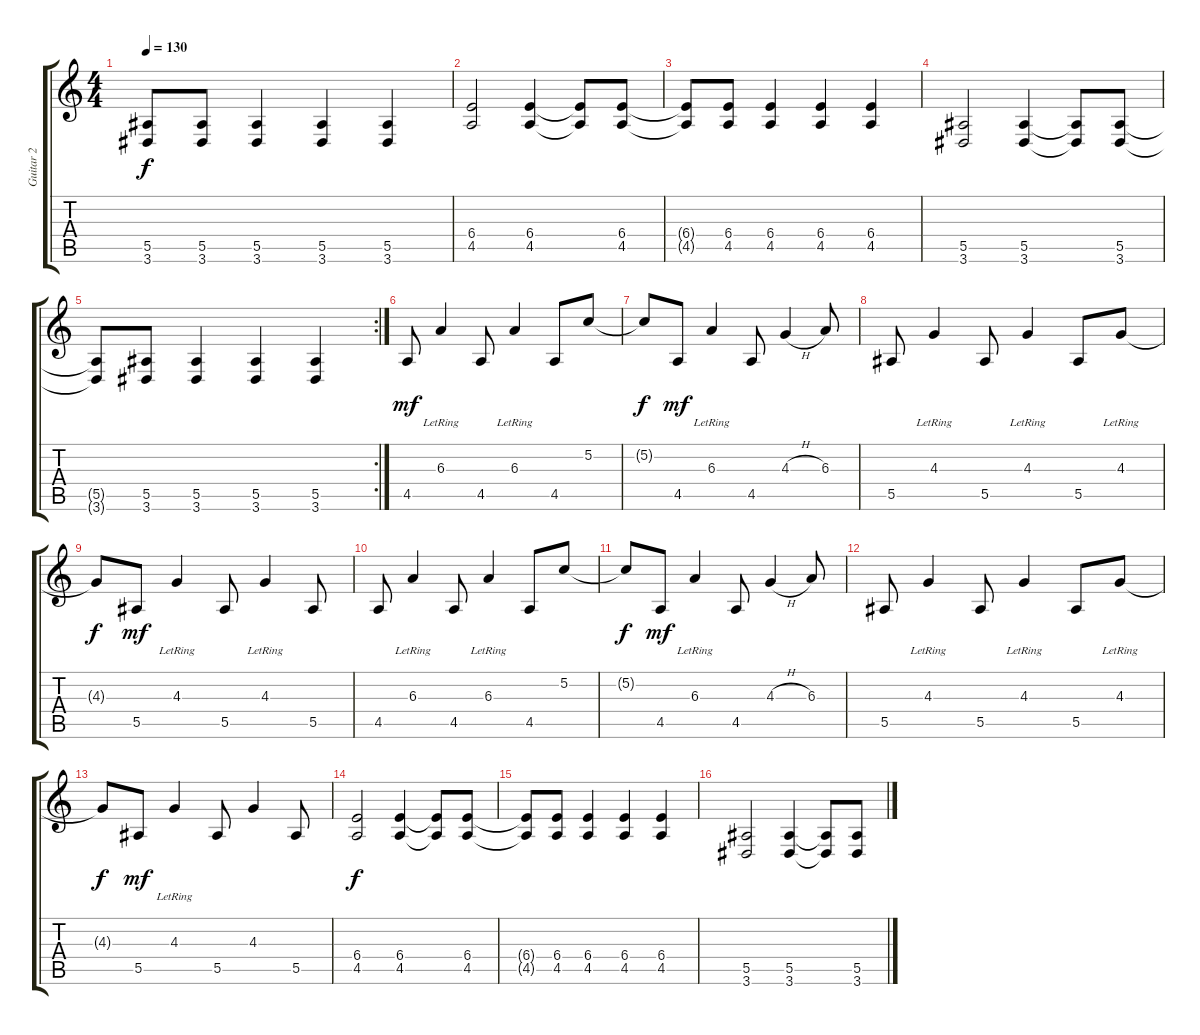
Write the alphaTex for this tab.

\track ("Guitar 2" "Guitar 2") {instrument distortionguitar}
\staff {score tabs}
\tuning (C4 G3 Eb3 Bb2 F2 C2) {hide}
\ts (4 4)
\tempo 130
\clef g2
\ks c
(5.5{t} 3.6{t}).8{dy f} (5.5 3.6).8 (5.5 3.6).4 (5.5 3.6).4 (5.5 3.6).4 |
(6.4 4.5).2 (6.4 4.5).4 (6.4{t} 4.5{t}).8 (6.4 4.5).8 |
(6.4{t} 4.5{t}).8 (6.4 4.5).8 (6.4 4.5).4 (6.4 4.5).4 (6.4 4.5).4 |
(5.5 3.6).2 (5.5 3.6).4 (5.5{t} 3.6{t}).8 (5.5 3.6).8 |
\rc 2
(5.5{t} 3.6{t}).8 (5.5 3.6).8 (5.5 3.6).4 (5.5 3.6).4 (5.5 3.6).4 |
4.5.8{dy mf} 6.3{lr}.4 4.5.8 6.3{lr}.4 4.5.8 5.2.8 |
5.2{t}.8{dy f} 4.5.8{dy mf} 6.3{lr}.4 4.5.8 4.3{h}.4 6.3.8 |
5.5.8 4.3{lr}.4 5.5.8 4.3{lr}.4 5.5.8 4.3{lr}.8 |
4.3{t}.8{dy f} 5.5.8{dy mf} 4.3{lr}.4 5.5.8 4.3{lr}.4 5.5.8 |
4.5.8 6.3{lr}.4 4.5.8 6.3{lr}.4 4.5.8 5.2.8 |
5.2{t}.8{dy f} 4.5.8{dy mf} 6.3{lr}.4 4.5.8 4.3{h}.4 6.3.8 |
5.5.8 4.3{lr}.4 5.5.8 4.3{lr}.4 5.5.8 4.3{lr}.8 |
4.3{t}.8{dy f} 5.5.8{dy mf} 4.3{lr}.4 5.5.8 4.3.4 5.5.8 |
(6.4 4.5).2{dy f} (6.4 4.5).4 (6.4{t} 4.5{t}).8 (6.4 4.5).8 |
(6.4{t} 4.5{t}).8 (6.4 4.5).8 (6.4 4.5).4 (6.4 4.5).4 (6.4 4.5).4 |
(5.5 3.6).2 (5.5 3.6).4 (5.5{t} 3.6{t}).8 (5.5 3.6).8
